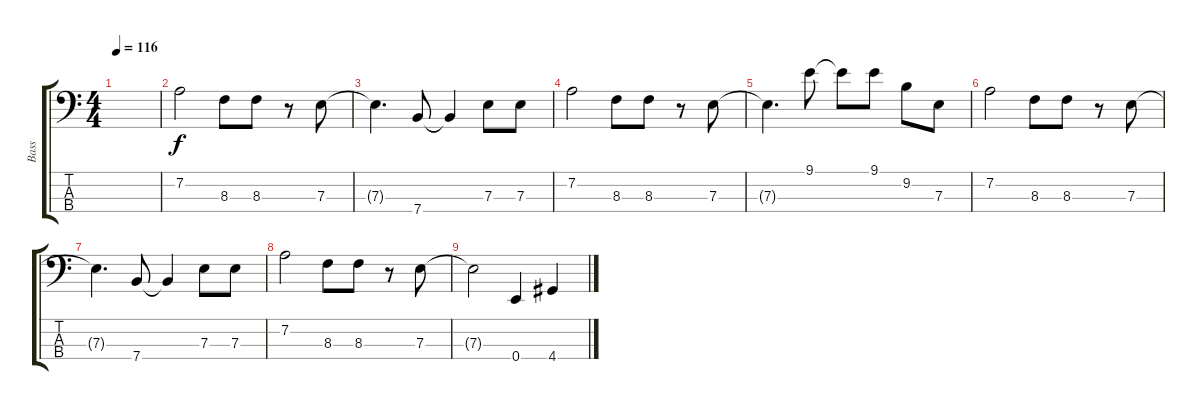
\track ("Bass" "Bass") {instrument electricbassfinger}
\staff {score tabs}
\tuning (G2 D2 A1 E1) {hide}
\ts (4 4)
\tempo 116
\clef f4
\ks c
|
7.2.2 8.3.8 8.3.8 r.8 7.3.8 |
7.3{t}.4{d} 7.4.8 7.4{t}.4 7.3.8 7.3.8 |
7.2.2 8.3.8 8.3.8 r.8 7.3.8 |
7.3{t}.4{d} 9.1.8 9.1{t}.8 9.1.8 9.2.8 7.3.8 |
7.2.2 8.3.8 8.3.8 r.8 7.3.8 |
7.3{t}.4{d} 7.4.8 7.4{t}.4 7.3.8 7.3.8 |
7.2.2 8.3.8 8.3.8 r.8 7.3.8 |
7.3{t}.2 0.4.4 4.4.4
